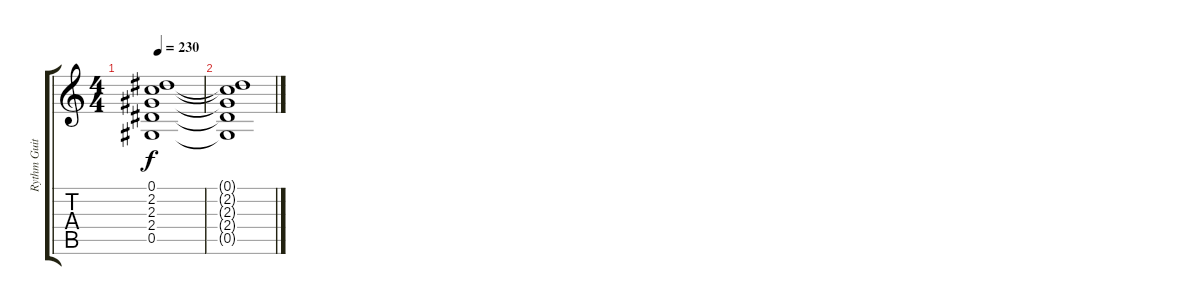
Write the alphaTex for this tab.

\track ("Rythm Guitar" "Rythm Guit") {instrument overdrivenguitar}
\staff {score tabs}
\tuning (Eb4 Bb3 Gb3 Db3 Ab2 Eb2) {hide}
\ts (4 4)
\tempo 230
\clef g2
\ks c
(0.1{t} 2.2{t} 2.3{t} 2.4{t} 0.5{t}).1{dy f} |
(0.1{t} 2.2{t} 2.3{t} 2.4{t} 0.5{t}).1
